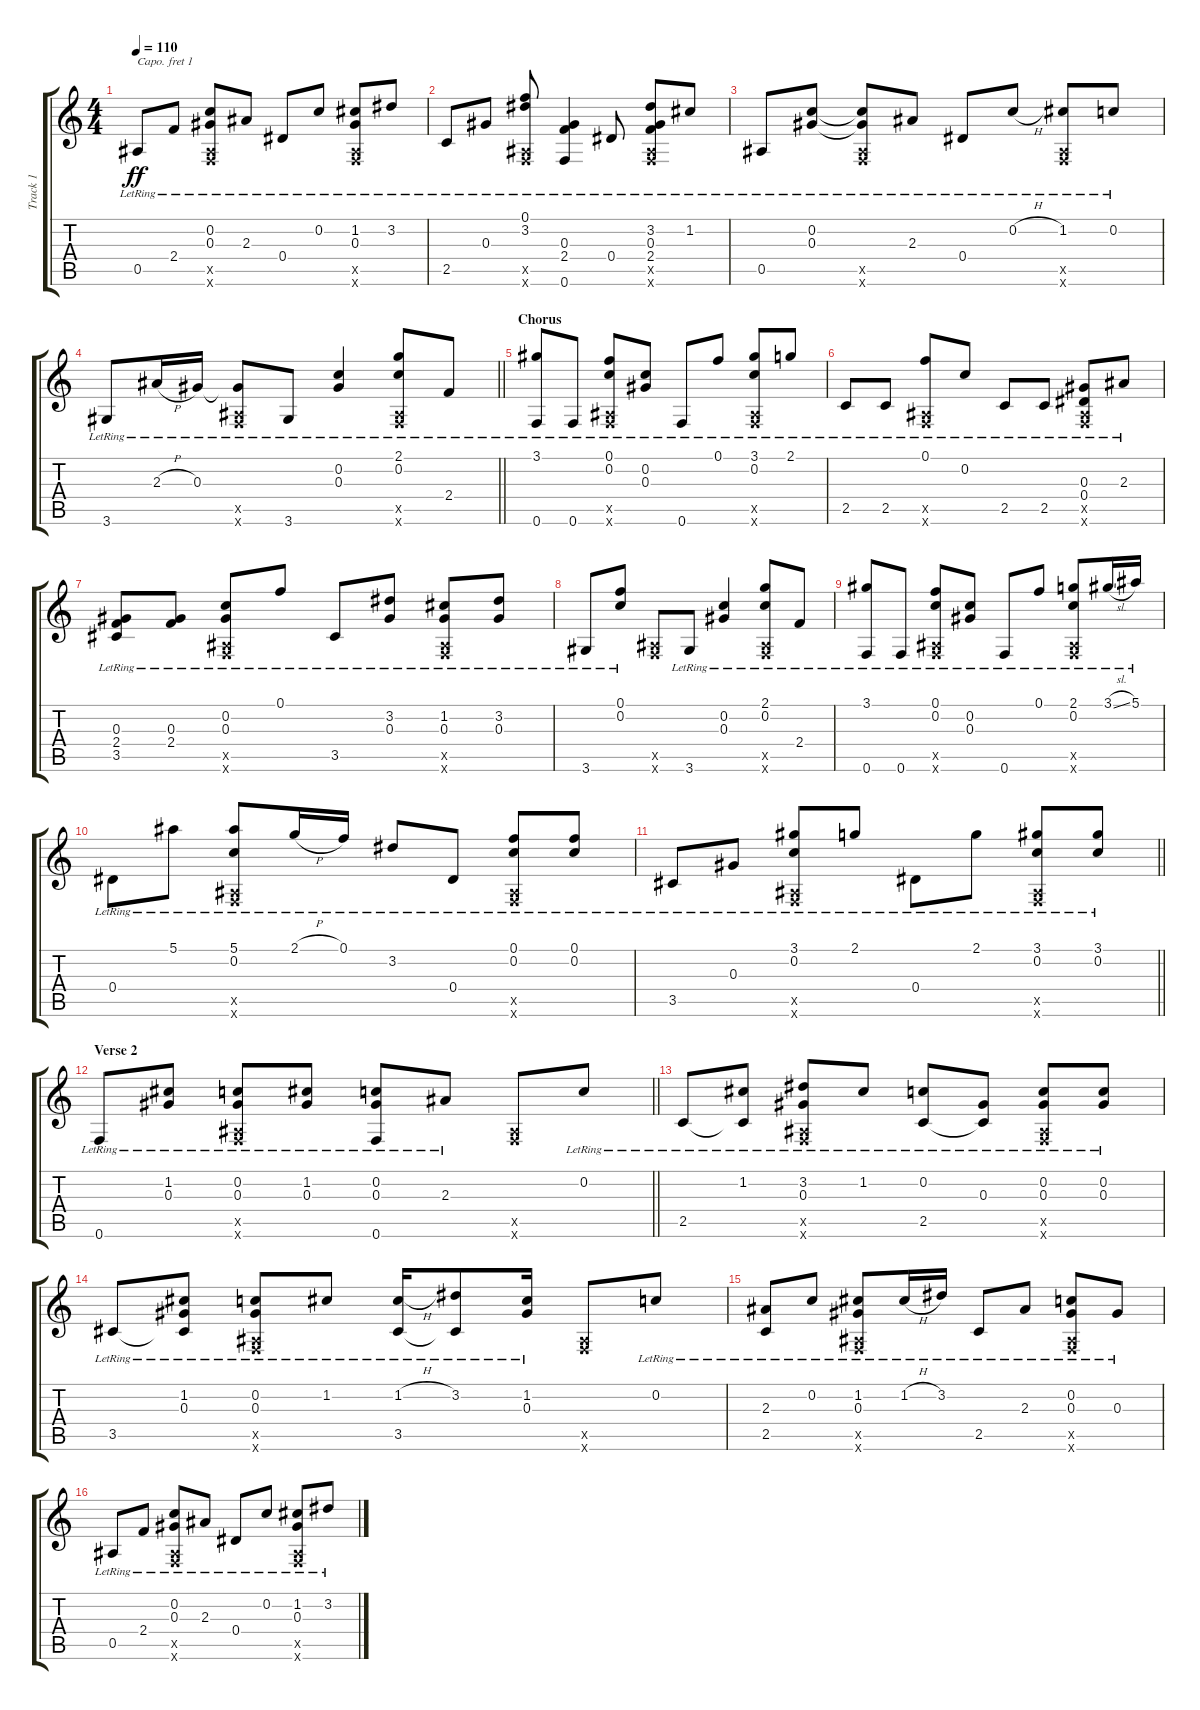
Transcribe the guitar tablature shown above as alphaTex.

\track ("Track 1" "Track 1") {instrument acousticguitarsteel}
\staff {score tabs}
\capo 1
\tuning (E4 B3 G3 D3 A2 E2) {hide}
\ts (4 4)
\tempo 110
\clef g2
\ks c
0.5{lr}.8{dy ff} 2.4{lr}.8 (0.2{lr} 0.3{lr} 0.5{x} 0.6{x}).8 2.3{lr}.8 0.4{lr}.8 0.2{lr}.8 (1.2{lr} 0.3 0.5{x} 0.6{x}).8 3.2{lr}.8 |
2.5{lr}.8 0.3{lr}.8 (0.1{lr} 3.2{lr} 0.5{x} 0.6{x}).8 (0.3{lr} 2.4{lr} 0.6{lr}).4 0.4{lr}.8 (3.2{lr} 0.3{lr} 2.4{lr} 0.5{x} 0.6{x}).8 1.2{lr}.8 |
0.5{lr}.8 (0.2{lr} 0.3{lr}).8 (0.2{lr t} 0.3{lr t} 0.5{x} 0.6{x}).8 2.3{lr}.8 0.4{lr}.8 0.2{h lr}.8 (1.2{lr} 0.5{x} 0.6{x}).8 0.2{lr}.8 |
\barLineRight lightlight
3.6{lr}.8 2.3{h lr}.16 0.3{lr}.16 (0.3{lr t} 0.5{x} 0.6{x}).8 3.6{lr}.8 (0.2{lr} 0.3{lr}).4 (2.1{lr} 0.2{lr} 0.5{x} 0.6{x}).8 2.4{lr}.8 |
\section ("" "Chorus")
(3.1{lr} 0.6{lr}).8 0.6{lr}.8 (0.1 0.2{lr} 0.5{x} 0.6{x}).8 (0.2{lr} 0.3{lr}).8 0.6{lr}.8 0.1{lr}.8 (3.1{lr} 0.2{lr} 0.5{x} 0.6{x}).8 2.1{lr}.8 |
2.5{lr}.8 2.5{lr}.8 (0.1{lr} 0.5{x} 0.6{x}).8 0.2{lr}.8 2.5{lr}.8 2.5{lr}.8 (0.3{lr} 0.4{lr} 0.5{x} 0.6{x}).8 2.3{lr}.8 |
(0.3{lr} 2.4{lr} 3.5).8 (0.3{lr} 2.4{lr}).8 (0.2{lr} 0.3{lr} 0.5{x} 0.6{x}).8 0.1{lr}.8 3.5{lr}.8 (3.2{lr} 0.3{lr}).8 (1.2{lr} 0.3{lr} 0.5{x} 0.6{x}).8 (3.2{lr} 0.3{lr}).8 |
3.6{lr}.8 (0.1{lr} 0.2{lr}).8 (0.5{x} 0.6{x}).8 3.6{lr}.8 (0.2{lr} 0.3{lr}).4 (2.1{lr} 0.2{lr} 0.5{x} 0.6{x}).8 2.4{lr}.8 |
(3.1{lr} 0.6{lr}).8 0.6{lr}.8 (0.1 0.2{lr} 0.5{x} 0.6{x}).8 (0.2{lr} 0.3{lr}).8 0.6{lr}.8 0.1{lr}.8 (2.1{lr} 0.2{lr} 0.5{x} 0.6{x}).8 3.1{sl lr}.16 5.1{lr}.16 |
0.4{lr}.8 5.1{lr}.8 (5.1{lr} 0.2 0.5{x} 0.6{x}).8 2.1{h lr}.16 0.1{lr}.16 3.2{lr}.8 0.4{lr}.8 (0.1{lr} 0.2{lr} 0.5{x} 0.6{x}).8 (0.1{lr} 0.2{lr}).8 |
\barLineRight lightlight
3.5{lr}.8 0.3{lr}.8 (3.1{lr} 0.2{lr} 0.5{x} 0.6{x}).8 2.1{lr}.8 0.4{lr}.8 2.1{lr}.8 (3.1{lr} 0.2 0.5{x} 0.6{x}).8 (3.1{lr} 0.2{lr}).8 |
\section ("" "Verse 2")
\barLineRight lightlight
0.6{lr}.8 (1.2{lr} 0.3{lr}).8 (0.2{lr} 0.3 0.5{x} 0.6{x}).8 (1.2{lr} 0.3{lr}).8 (0.2{lr} 0.3{lr} 0.6).8 2.3{lr}.8 (0.5{x} 0.6{x}).8 0.2{lr}.8 |
2.5{lr}.8 (1.2{lr} 2.5{lr t}).8 (3.2{lr} 0.3 0.5{x} 0.6{x}).8 1.2{lr}.8 (0.2{lr} 2.5).8 (0.3{lr} 2.5{t}).8 (0.2{lr} 0.3{lr} 0.5{x} 0.6{x}).8 (0.2{lr} 0.3{lr}).8 |
3.5{lr}.8 (1.2{lr} 0.3{lr} 3.5{lr t}).8 (0.2{lr} 0.3{lr} 0.5{x} 0.6{x}).8 1.2{lr}.8 (1.2{h lr} 3.5{lr}).16 (3.2{lr} 3.5{lr t}).8 (1.2{lr} 0.3{lr}).16 (0.5{x} 0.6{x}).8 0.2{lr}.8 |
(2.3{lr} 2.5{lr}).8 0.2{lr}.8 (1.2{lr} 0.3{lr} 0.5{x} 0.6{x}).8 1.2{h lr}.16 3.2{lr}.16 2.5{lr}.8 2.3{lr}.8 (0.2{lr} 0.3{lr} 0.5{x} 0.6{x}).8 0.3{lr}.8 |
0.5{lr}.8 2.4{lr}.8 (0.2{lr} 0.3{lr} 0.5{x} 0.6{x}).8 2.3{lr}.8 0.4{lr}.8 0.2{lr}.8 (1.2{lr} 0.3{lr} 0.5{x} 0.6{x}).8 3.2{lr}.8
